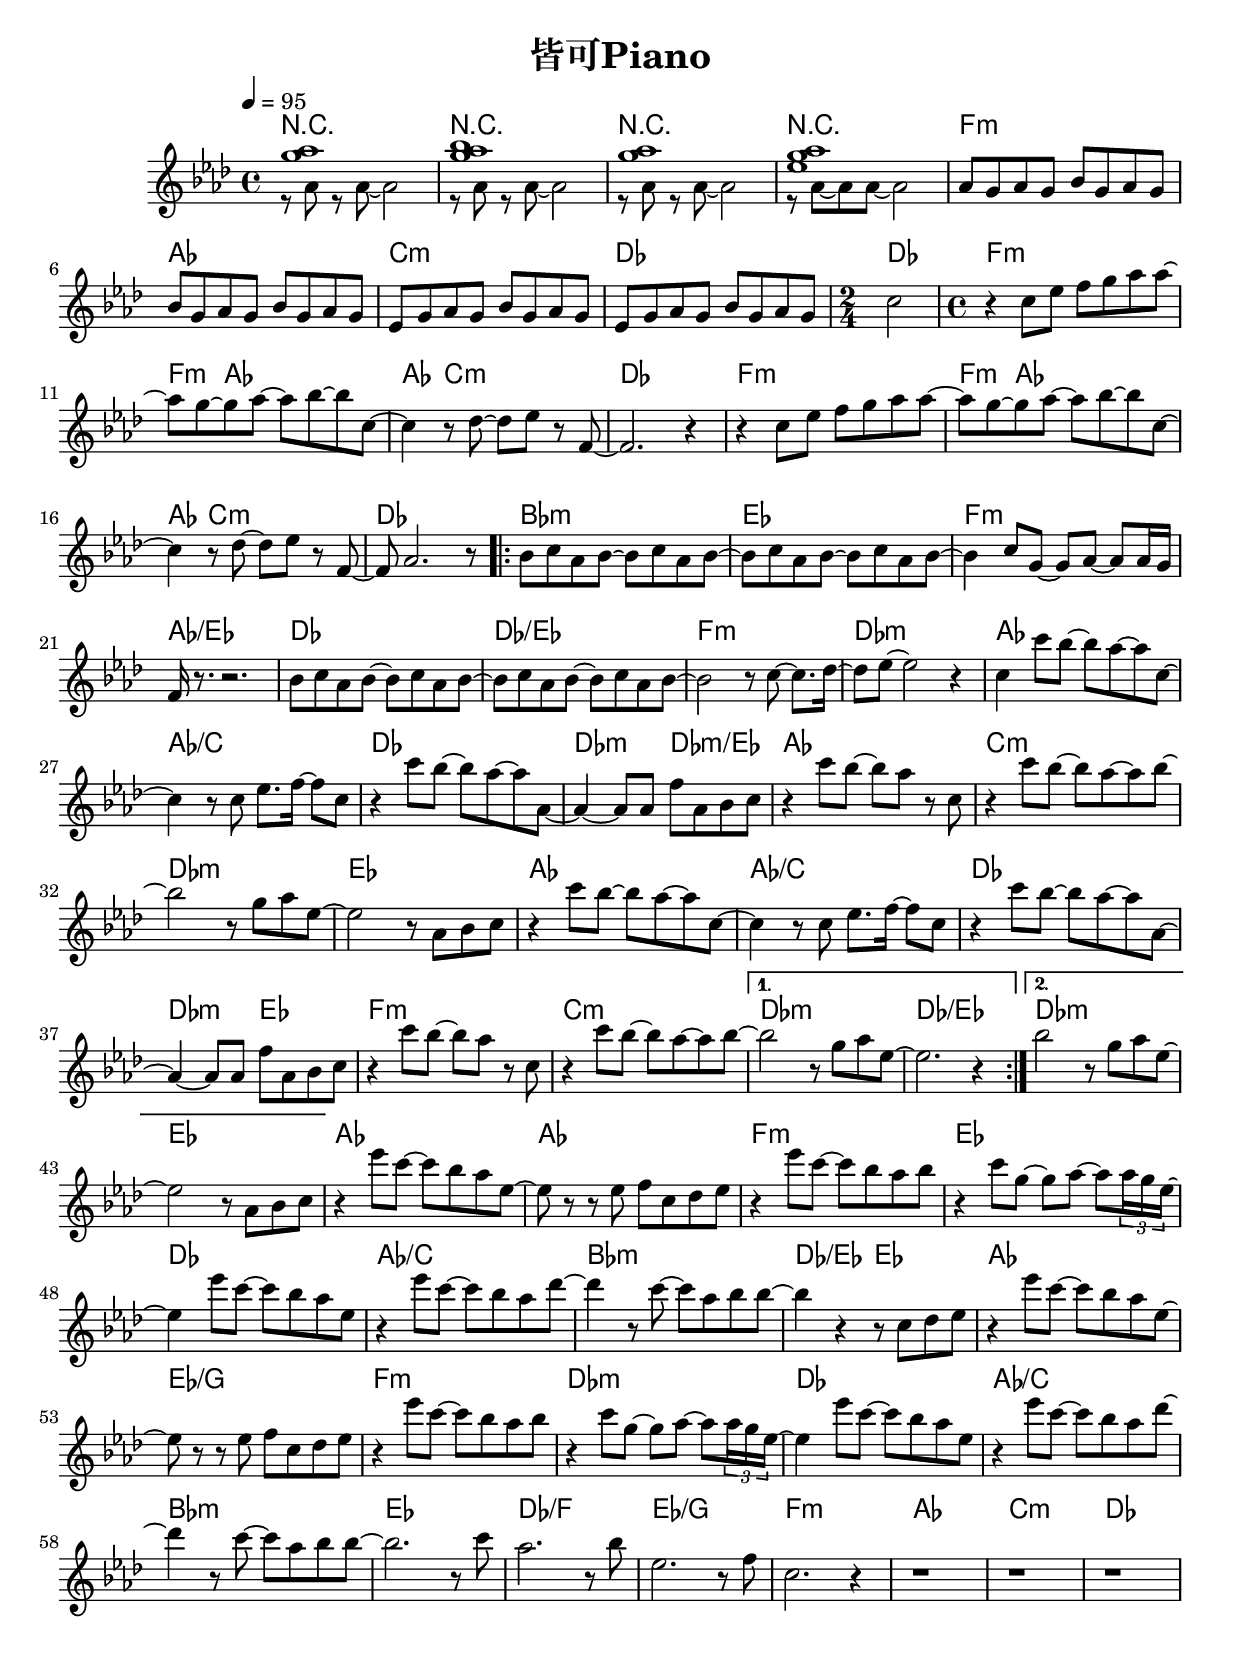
\header {
  title = "皆可Piano"
  composer = ""
}

\score { <<

\chords {

  r1~ | r~ | r~ | r |
  f:m | aes | c:m | des | des2 |

  f1:m~ | f4:m aes2.~ |  aes4 c2.:m | des1 |
  f1:m~ | f4:m aes2.~ |  aes4 c2.:m | des1 |

  \repeat volta 2 {
  bes1:m | ees | f:m | aes/ees |
  des | des/ees | f:m | des:m |

  aes | aes/c | des | des2:m des:m/ees |
  aes1 | c:m | des:m | ees |
  aes | aes/c | des | des2:m ees |
  f1:m | c:m |  
  }

  \alternative {
  {des1:m | des/ees |}
  {des1:m | ees |}
  }  
  
  aes1~ | aes | f:m | ees |
  des | aes/c | bes:m | des2/ees ees |
  aes1 | ees/g | f:m | des:m |
  des | aes/c | bes:m | ees |

  des/f | ees/g | f:m | aes | c:m | des |


  }
  
  \relative aes' { \key aes\major \tempo 4 = 95 \time 4/4

  <<{<g' aes>1}\\{r8 aes, r aes~ aes2}>>|
  <<{<g' aes bes>1}\\{r8 aes, r aes~ aes2}>>|
  <<{<g' aes>1}\\{r8 aes, r aes~ aes2}>>|
  <<{<g' aes ees>1}\\{r8 aes,~ aes aes~ aes2}>>|

  aes8 g aes g bes g aes g | bes8 g aes g bes g aes g | 
  ees8 g aes g bes g aes g | ees8 g aes g bes g aes g | 
  \time 2/4 c2 |

  \time 4/4
  r4 c8 ees f g aes aes~ | aes g~ g aes~ aes bes~ bes c,~ |
  c4 r8 des~ des ees r f,~ | f2. r4 |
  r4 c'8 ees f g aes aes~ | aes g~ g aes~ aes bes~ bes c,~ |
  c4 r8 des~ des ees r f,~ | f aes2. r8 |

  \repeat volta 2 {
  bes c aes bes~ bes c aes bes~ | bes c aes bes~ bes c aes bes~ |
  bes4 c8 g~ g aes~ aes aes16 g | f r8. r2. |
  bes8 c aes bes~ bes c aes bes~ | bes c aes bes~ bes c aes bes~ | 
  bes2 r8 c8~ c8. des16~ | des8 ees~ ees2 r4 |

  c4 c'8 bes~ bes aes~ aes c,~ | c4 r8 c ees8. f16~ f8 c |
  r4 c'8 bes~ bes aes~ aes aes,~ | aes4~ aes8 aes f' aes, bes c |
  r4 c'8 bes~ bes aes r c, | r4 c'8 bes~ bes aes~ aes bes~ |
  bes2 r8 g aes ees~ | ees2 r8 aes, bes c |

  r4 c'8 bes~ bes aes~ aes c,~ | c4 r8 c ees8. f16~ f8 c |
  r4 c'8 bes~ bes aes~ aes aes,~ | aes4~ aes8 aes f' aes, bes c |
  r4 c'8 bes~ bes aes r c, | r4 c'8 bes~ bes aes~ aes bes~ |
  
  }

  \alternative {
    {bes2 r8 g aes ees~ | ees2. r4 | }
    {bes'2 r8 g aes ees~ | ees2 r8 aes, bes c | }
  }

  r4 ees'8 c~ c bes aes ees~ | ees r r ees f c des ees |
  r4 ees'8 c~ c bes aes bes | r4 c8 g~ g aes~ aes \tuplet 3/2 8 {aes16 g ees~} |
  ees4 ees'8 c~ c bes aes ees | r4 ees'8 c~ c bes aes des~ |
  des4 r8 c~ c aes bes bes~ | bes4 r r8 c, des ees |
  
  r4 ees'8 c~ c bes aes ees~ | ees r r ees f c des ees |
  r4 ees'8 c~ c bes aes bes | r4 c8 g~ g aes~ aes \tuplet 3/2 8 {aes16 g ees~} |
  ees4 ees'8 c~ c bes aes ees | r4 ees'8 c~ c bes aes des~ |
  des4 r8 c~ c aes bes bes~ | bes2. r8 c | aes2. r8 bes |
  ees,2. r8 f | c2. r4 |
  
  r1 | r | r |

   
    
  }





>>
  \layout {}
  \midi {}
}